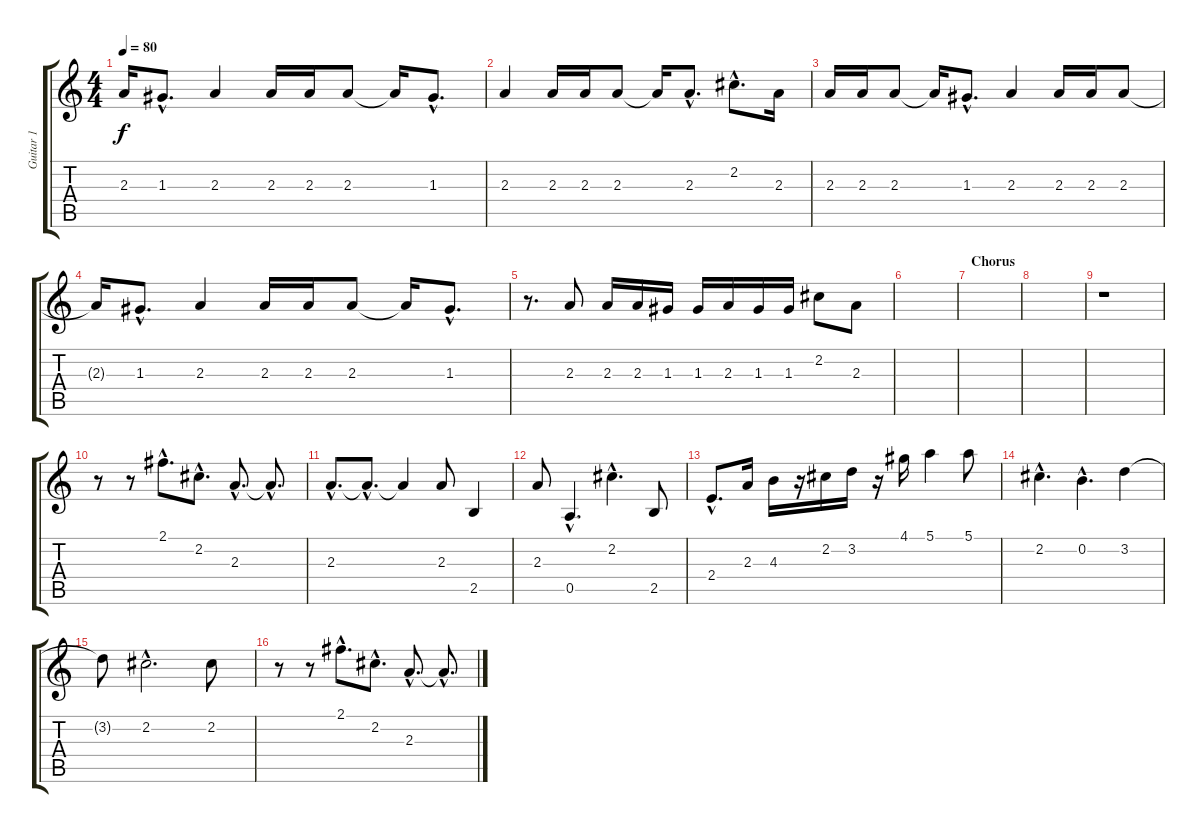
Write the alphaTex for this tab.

\track ("Guitar 1" "Guitar 1") {instrument acousticguitarsteel}
\staff {score tabs}
\tuning (E4 B3 G3 D3 A2 E2) {hide}
\ts (4 4)
\tempo 80
\clef g2
\ks c
2.3{t}.16{dy f} 1.3{hac}.8{d} 2.3.4 2.3.16 2.3.16 2.3.8 2.3{t}.16 1.3{hac}.8{d} |
2.3.4 2.3.16 2.3.16 2.3.8 2.3{t}.16 2.3{hac}.8{d} 2.2{hac}.8{d} 2.3.16 |
2.3.16 2.3.16 2.3.8 2.3{t}.16 1.3{hac}.8{d} 2.3.4 2.3.16 2.3.16 2.3.8 |
2.3{t}.16 1.3{hac}.8{d} 2.3.4 2.3.16 2.3.16 2.3.8 2.3{t}.16 1.3{hac}.8{d} |
r.8{d} 2.3.8 2.3.16 2.3.16 1.3.16 1.3.16 2.3.16 1.3.16 1.3.16 2.2.8 2.3.8 |
|
\section ("" "Chorus")
|
|
r.1 |
r.8 r.8 2.1{hac}.8{d} 2.2{hac}.8{d} 2.3{hac}.8{d} 2.3{hac t}.8{d} |
2.3{hac}.8{d} 2.3{hac t}.8{d} 2.3{t}.4 2.3.8 2.5.4 |
2.3.8 0.5{hac}.4{d} 2.2{hac}.4{d} 2.5.8 |
2.4{hac}.8{d} 2.3.16 4.3.16 r.16 2.2.16 3.2.16 r.16 4.1.16 5.1.4 5.1.8 |
2.2{hac}.4{d} 0.2{hac}.4{d} 3.2.4 |
3.2{t}.8 2.2{hac}.2{d} 2.2.8 |
r.8 r.8 2.1{hac}.8{d} 2.2{hac}.8{d} 2.3{hac}.8{d} 2.3{hac t}.8{d}
